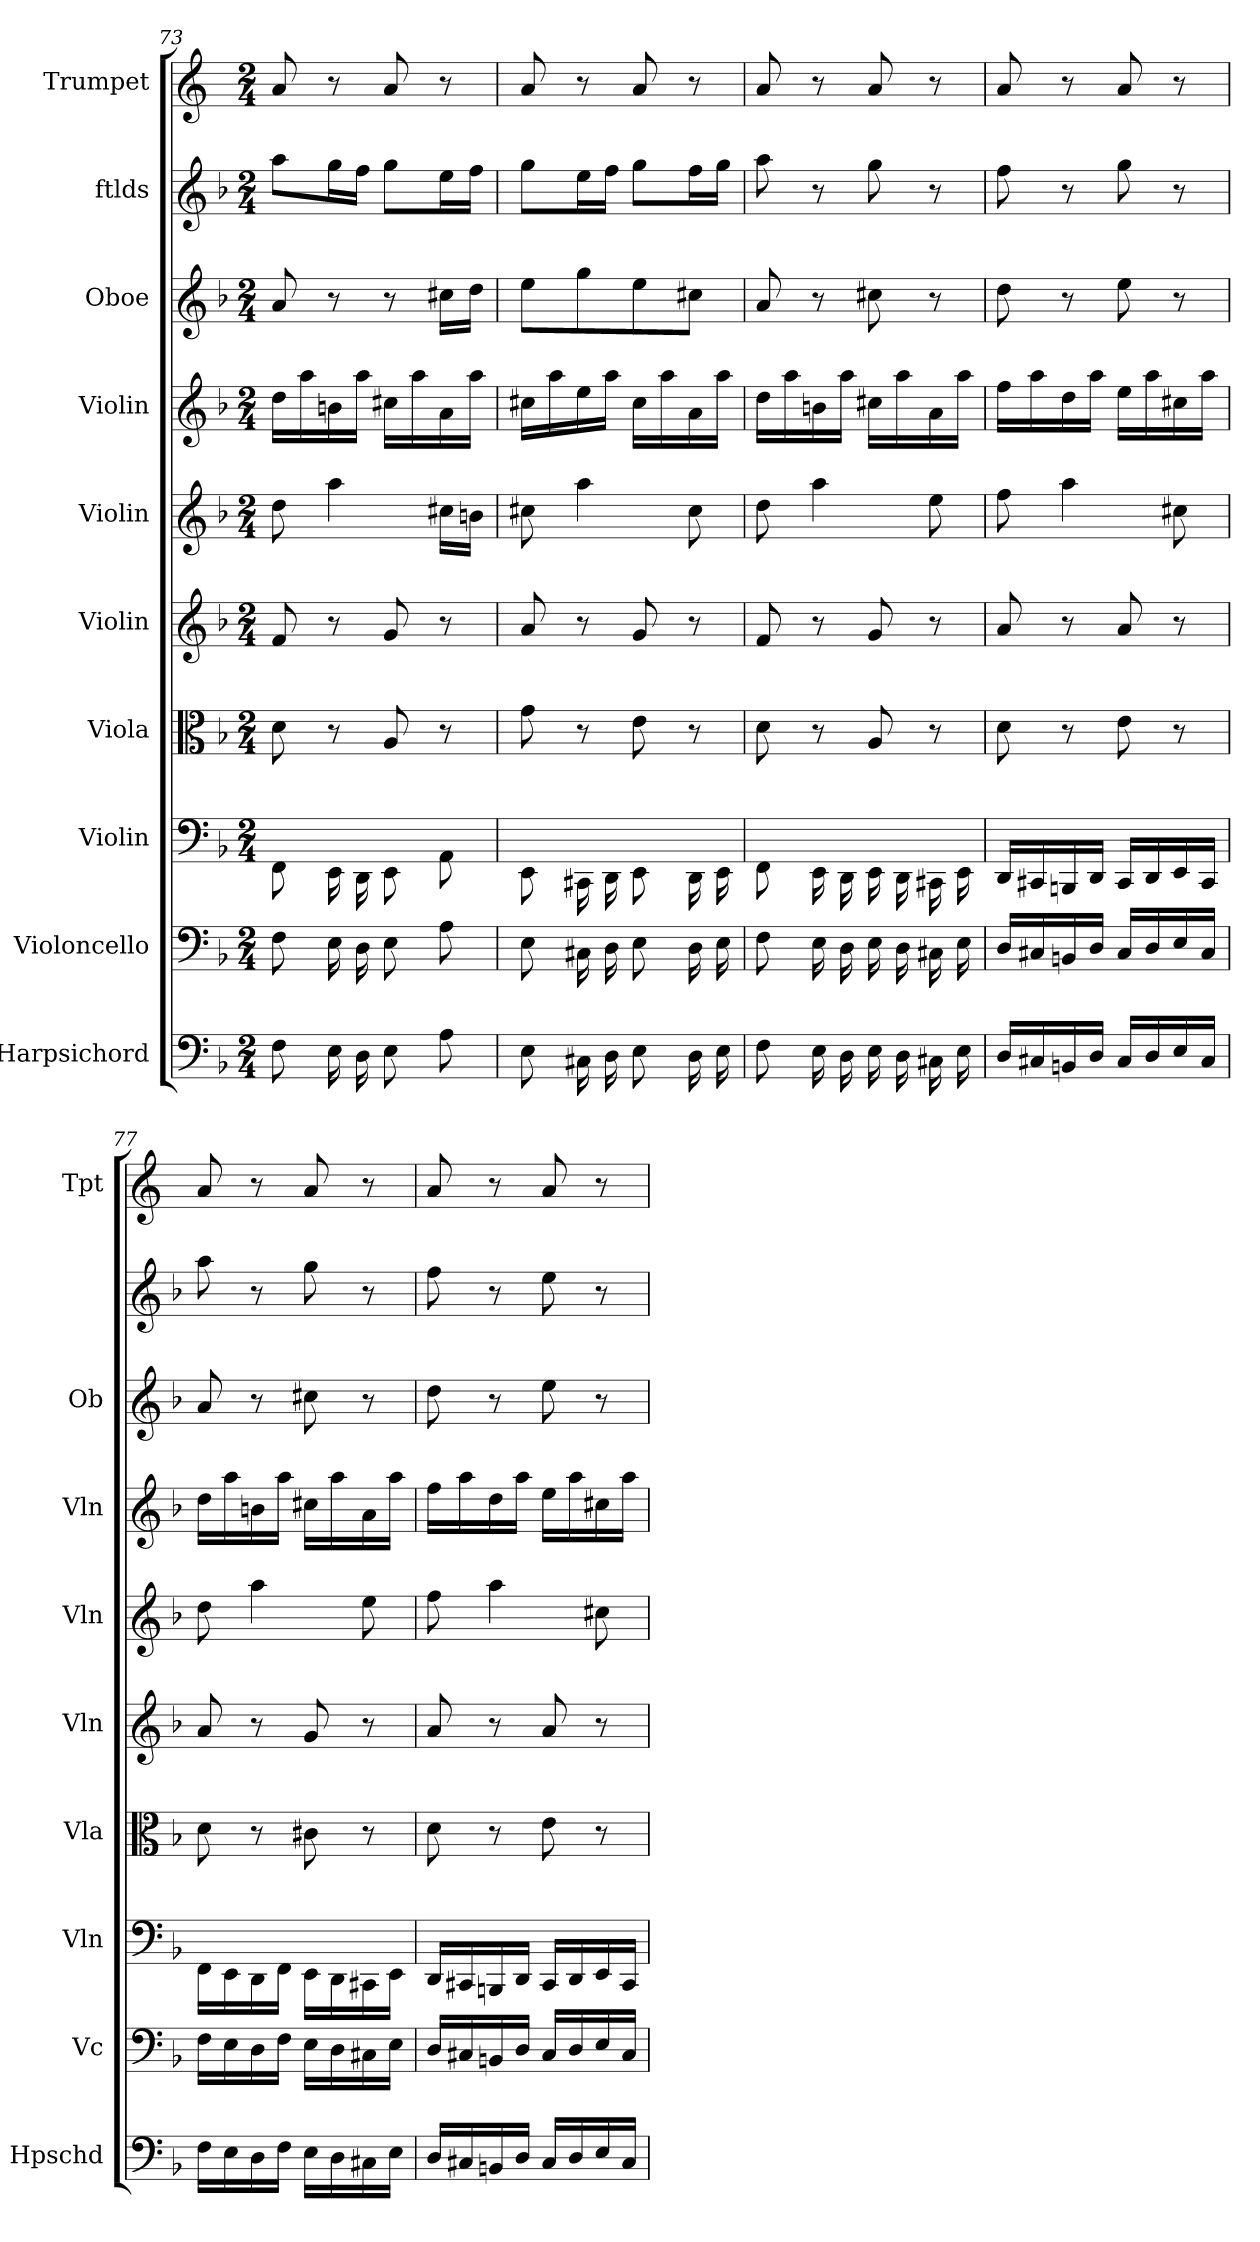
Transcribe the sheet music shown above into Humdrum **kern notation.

**kern	**kern	**kern	**kern	**kern	**kern	**kern	**kern	**kern	**kern
*part10	*part9	*part8	*part7	*part6	*part5	*part4	*part3	*part2	*part1
*staff10	*staff9	*staff8	*staff7	*staff6	*staff5	*staff4	*staff3	*staff2	*staff1
*I"Harpsichord	*I"Violoncello	*I"Violin	*I"Viola	*I"Violin	*I"Violin	*I"Violin	*I"Oboe	*I"ftlds	*I"Trumpet
*I'Hpschd	*I'Vc	*I'Vln	*I'Vla	*I'Vln	*I'Vln	*I'Vln	*I'Ob	*	*I'Tpt
*clefF4	*clefF4	*clefF4	*clefC3	*clefG2	*clefG2	*clefG2	*clefG2	*clefG2	*clefG2
*k[b-]	*k[b-]	*k[b-]	*k[b-]	*k[b-]	*k[b-]	*k[b-]	*k[b-]	*k[b-]	*k[]
*M2/4	*M2/4	*M2/4	*M2/4	*M2/4	*M2/4	*M2/4	*M2/4	*M2/4	*M2/4
=73	=73	=73	=73	=73	=73	=73	=73	=73	=73
8F\	8F\	8FF\	8d\	8f/	8dd\	16dd\LL	8a/	8aa\L	8a/
.	.	.	.	.	.	16aa\	.	.	.
16E\	16E\	16EE\	8r	8r	4aa\	16bn\	8r	16gg\L	8r
16D\	16D\	16DD\	.	.	.	16aa\JJ	.	16ff\JJ	.
8E\	8E\	8EE\	8A/	8g/	.	16cc#X\LL	8r	8gg\L	8a/
.	.	.	.	.	.	16aa\	.	.	.
8A\	8A\	8AA\	8r	8r	16cc#X\LL	16a\	16cc#X\LL	16ee\L	8r
.	.	.	.	.	16bn\JJ	16aa\JJ	16dd\JJ	16ff\JJ	.
=74	=74	=74	=74	=74	=74	=74	=74	=74	=74
8E\	8E\	8EE\	8g\	8a/	8cc#X\	16cc#X\LL	8ee\L	8gg\L	8a/
.	.	.	.	.	.	16aa\	.	.	.
16C#X\	16C#X\	16CC#X\	8r	8r	4aa\	16ee\	8gg\	16ee\L	8r
16D\	16D\	16DD\	.	.	.	16aa\JJ	.	16ff\JJ	.
8E\	8E\	8EE\	8e\	8g/	.	16cc#\LL	8ee\	8gg\L	8a/
.	.	.	.	.	.	16aa\	.	.	.
16D\	16D\	16DD\	8r	8r	8cc#\	16a\	8cc#X\J	16ff\L	8r
16E\	16E\	16EE\	.	.	.	16aa\JJ	.	16gg\JJ	.
=75	=75	=75	=75	=75	=75	=75	=75	=75	=75
8F\	8F\	8FF\	8d\	8f/	8dd\	16dd\LL	8a/	8aa\	8a/
.	.	.	.	.	.	16aa\	.	.	.
16E\	16E\	16EE\	8r	8r	4aa\	16bn\	8r	8r	8r
16D\	16D\	16DD\	.	.	.	16aa\JJ	.	.	.
16E\	16E\	16EE\	8A/	8g/	.	16cc#X\LL	8cc#X\	8gg\	8a/
16D\	16D\	16DD\	.	.	.	16aa\	.	.	.
16C#X\	16C#X\	16CC#X\	8r	8r	8ee\	16a\	8r	8r	8r
16E\	16E\	16EE\	.	.	.	16aa\JJ	.	.	.
=76	=76	=76	=76	=76	=76	=76	=76	=76	=76
16D/LL	16D/LL	16DD/LL	8d\	8a/	8ff\	16ff\LL	8dd\	8ff\	8a/
16C#X/	16C#X/	16CC#X/	.	.	.	16aa\	.	.	.
16BBn/	16BBn/	16BBBn/	8r	8r	4aa\	16dd\	8r	8r	8r
16D/JJ	16D/JJ	16DD/JJ	.	.	.	16aa\JJ	.	.	.
16C#/LL	16C#/LL	16CC#/LL	8e\	8a/	.	16ee\LL	8ee\	8gg\	8a/
16D/	16D/	16DD/	.	.	.	16aa\	.	.	.
16E/	16E/	16EE/	8r	8r	8cc#X\	16cc#X\	8r	8r	8r
16C#/JJ	16C#/JJ	16CC#/JJ	.	.	.	16aa\JJ	.	.	.
=77	=77	=77	=77	=77	=77	=77	=77	=77	=77
16F\LL	16F\LL	16FF\LL	8d\	8a/	8dd\	16dd\LL	8a/	8aa\	8a/
16E\	16E\	16EE\	.	.	.	16aa\	.	.	.
16D\	16D\	16DD\	8r	8r	4aa\	16bn\	8r	8r	8r
16F\JJ	16F\JJ	16FF\JJ	.	.	.	16aa\JJ	.	.	.
16E\LL	16E\LL	16EE\LL	8c#X\	8g/	.	16cc#X\LL	8cc#X\	8gg\	8a/
16D\	16D\	16DD\	.	.	.	16aa\	.	.	.
16C#X\	16C#X\	16CC#X\	8r	8r	8ee\	16a\	8r	8r	8r
16E\JJ	16E\JJ	16EE\JJ	.	.	.	16aa\JJ	.	.	.
=78	=78	=78	=78	=78	=78	=78	=78	=78	=78
16D/LL	16D/LL	16DD/LL	8d\	8a/	8ff\	16ff\LL	8dd\	8ff\	8a/
16C#X/	16C#X/	16CC#X/	.	.	.	16aa\	.	.	.
16BBn/	16BBn/	16BBBn/	8r	8r	4aa\	16dd\	8r	8r	8r
16D/JJ	16D/JJ	16DD/JJ	.	.	.	16aa\JJ	.	.	.
16C#/LL	16C#/LL	16CC#/LL	8e\	8a/	.	16ee\LL	8ee\	8ee\	8a/
16D/	16D/	16DD/	.	.	.	16aa\	.	.	.
16E/	16E/	16EE/	8r	8r	8cc#X\	16cc#X\	8r	8r	8r
16C#/JJ	16C#/JJ	16CC#/JJ	.	.	.	16aa\JJ	.	.	.
=	=	=	=	=	=	=	=	=	=
*-	*-	*-	*-	*-	*-	*-	*-	*-	*-
